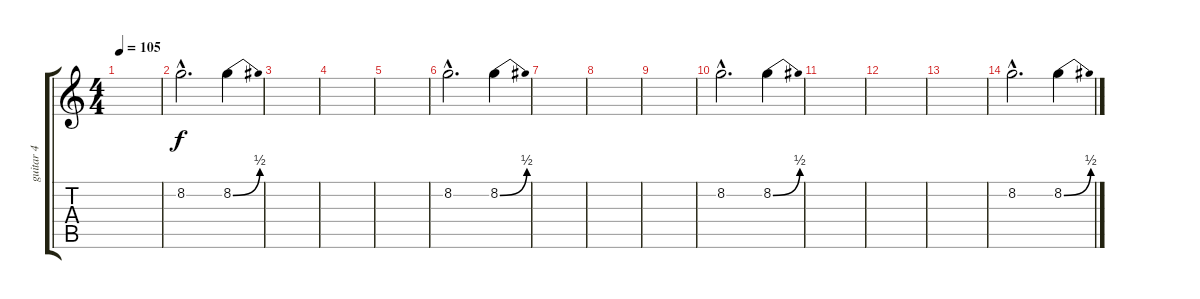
\track ("guitar 4" "guitar 4") {instrument distortionguitar}
\staff {score tabs}
\tuning (E4 B3 G3 D3 A2 E2) {hide}
\ts (4 4)
\tempo 105
\clef g2
\ks c
|
8.2{hac}.2{d} 8.2{be (bend 0 0 60 2)}.4 |
|
|
|
8.2{hac}.2{d} 8.2{be (bend 0 0 60 2)}.4 |
|
|
|
8.2{hac}.2{d} 8.2{be (bend 0 0 60 2)}.4 |
|
|
|
8.2{hac}.2{d} 8.2{be (bend 0 0 60 2)}.4
